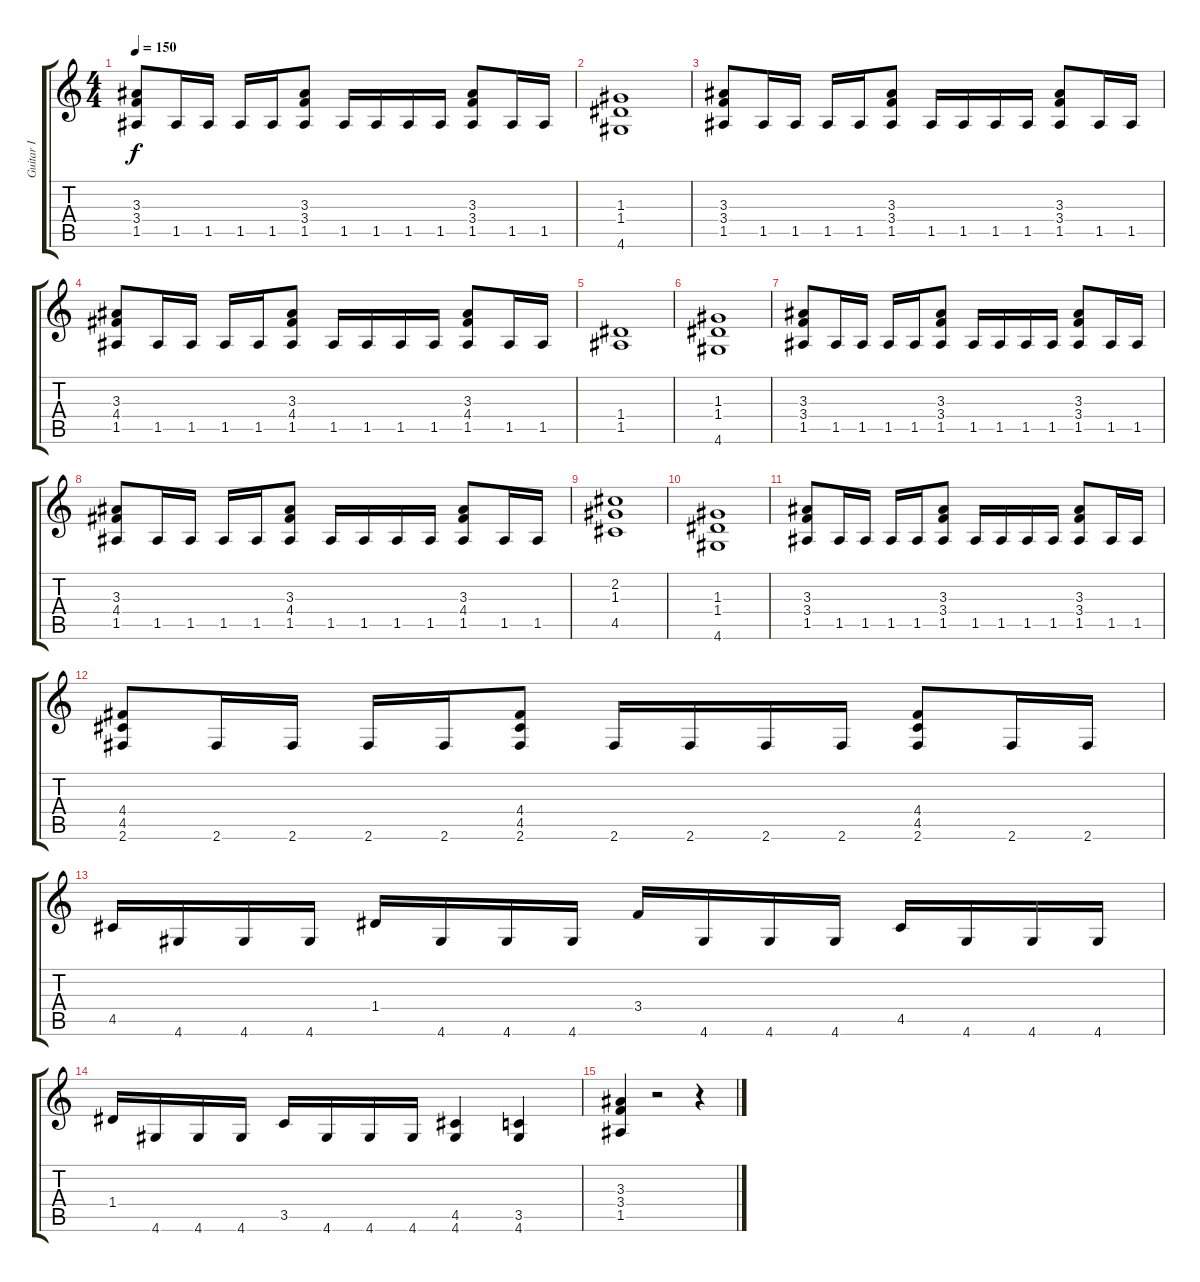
\track ("Guitar I" "Guitar I") {instrument distortionguitar}
\staff {score tabs}
\tuning (E4 B3 G3 D3 A2 E2) {hide}
\ts (4 4)
\tempo 150
\clef g2
\ks c
(3.3 3.4 1.5).8{dy f} 1.5.16 1.5.16 1.5.16 1.5.16 (3.3 3.4 1.5).8 1.5.16 1.5.16 1.5.16 1.5.16 (3.3 3.4 1.5).8 1.5.16 1.5.16 |
(1.3 1.4 4.6).1 |
(3.3 3.4 1.5).8 1.5.16 1.5.16 1.5.16 1.5.16 (3.3 3.4 1.5).8 1.5.16 1.5.16 1.5.16 1.5.16 (3.3 3.4 1.5).8 1.5.16 1.5.16 |
(3.3 4.4 1.5).8 1.5.16 1.5.16 1.5.16 1.5.16 (3.3 4.4 1.5).8 1.5.16 1.5.16 1.5.16 1.5.16 (3.3 4.4 1.5).8 1.5.16 1.5.16 |
(1.4 1.5).1 |
(1.3 1.4 4.6).1 |
(3.3 3.4 1.5).8 1.5.16 1.5.16 1.5.16 1.5.16 (3.3 3.4 1.5).8 1.5.16 1.5.16 1.5.16 1.5.16 (3.3 3.4 1.5).8 1.5.16 1.5.16 |
(3.3 4.4 1.5).8 1.5.16 1.5.16 1.5.16 1.5.16 (3.3 4.4 1.5).8 1.5.16 1.5.16 1.5.16 1.5.16 (3.3 4.4 1.5).8 1.5.16 1.5.16 |
(2.2 1.3 4.5).1 |
(1.3 1.4 4.6).1 |
(3.3 3.4 1.5).8 1.5.16 1.5.16 1.5.16 1.5.16 (3.3 3.4 1.5).8 1.5.16 1.5.16 1.5.16 1.5.16 (3.3 3.4 1.5).8 1.5.16 1.5.16 |
(4.4 4.5 2.6).8 2.6.16 2.6.16 2.6.16 2.6.16 (4.4 4.5 2.6).8 2.6.16 2.6.16 2.6.16 2.6.16 (4.4 4.5 2.6).8 2.6.16 2.6.16 |
4.5.16 4.6.16 4.6.16 4.6.16 1.4.16 4.6.16 4.6.16 4.6.16 3.4.16 4.6.16 4.6.16 4.6.16 4.5.16 4.6.16 4.6.16 4.6.16 |
1.4.16 4.6.16 4.6.16 4.6.16 3.5.16 4.6.16 4.6.16 4.6.16 (4.5 4.6).4 (3.5 4.6).4 |
(3.3 3.4 1.5).4 r.2 r.4
